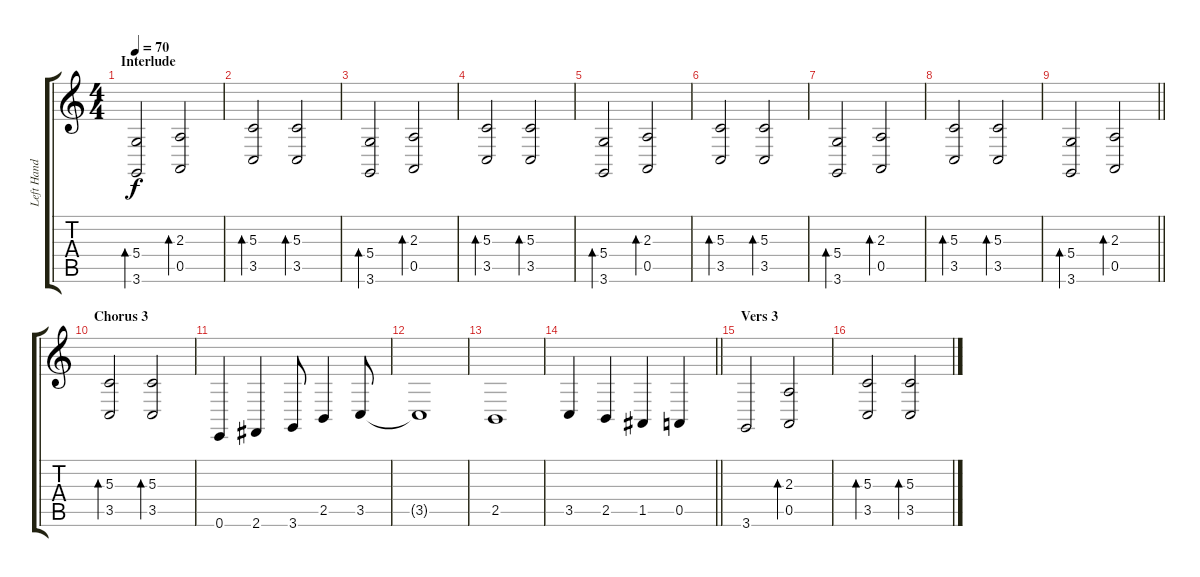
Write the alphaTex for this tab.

\track ("Left Hand - Piano" "Left Hand ") {instrument acousticgrandpiano}
\staff {score tabs}
\tuning (E4 B3 G3 D3 A2 E2) {hide}
\ts (4 4)
\section ("" "Interlude")
\tempo 70
\clef g2
\ks c
(5.4 3.6).2{bd 60 dy f} (2.3 0.5).2{bd 60} |
(5.3 3.5).2{bd 60} (5.3 3.5).2{bd 60} |
(5.4 3.6).2{bd 60} (2.3 0.5).2{bd 60} |
(5.3 3.5).2{bd 60} (5.3 3.5).2{bd 60} |
(5.4 3.6).2{bd 60} (2.3 0.5).2{bd 60} |
(5.3 3.5).2{bd 60} (5.3 3.5).2{bd 60} |
(5.4 3.6).2{bd 60} (2.3 0.5).2{bd 60} |
(5.3 3.5).2{bd 60} (5.3 3.5).2{bd 60} |
\barLineRight lightlight
(5.4 3.6).2{bd 60} (2.3 0.5).2{bd 60} |
\section ("" "Chorus 3")
(5.3 3.5).2{bd 60} (5.3 3.5).2{bd 60} |
0.6.4 2.6.4 3.6.8 2.5.4 3.5.8 |
3.5{t}.1 |
2.5.1 |
\barLineRight lightlight
3.5.4 2.5.4 1.5.4 0.5.4 |
\section ("" "Vers 3")
3.6.2 (2.3 0.5).2{bd 60} |
(5.3 3.5).2{bd 60} (5.3 3.5).2{bd 60}
